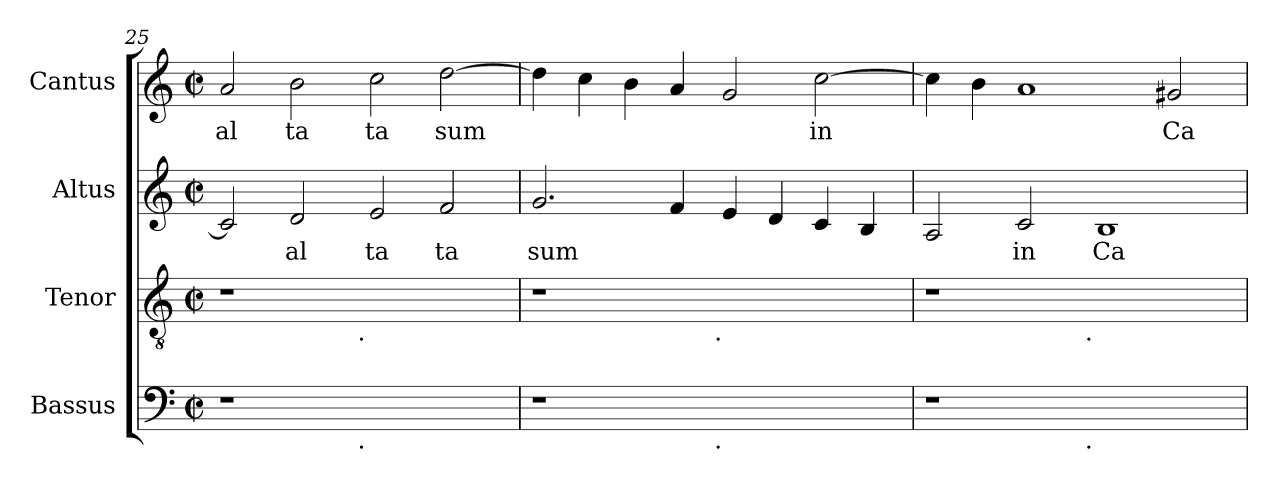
**kern	**kern	**kern	**text	**kern	**text
*part4	*part3	*part2	*part2	*part1	*part1
*staff4	*staff3	*staff2	*staff2	*staff1	*staff1
*I"Bassus	*I"Tenor	*I"Altus	*	*I"Cantus	*
*clefF4	*clefGv2	*clefG2	*	*clefG2	*
*k[]	*k[]	*k[]	*	*k[]	*
*C:	*C:	*C:	*	*C:	*
*M2/2	*M2/2	*M2/2	*	*M2/2	*
*met(c|)	*met(c|)	*met(c|)	*	*met(c|)	*
=25	=25	=25	=25	=25	=25
!	!	!	!LO:LY:b:cj	!	!LO:LY:b
*^	*^	*	*	*	*
1r	2ryy	1r	2ryy	2c/]	.	2a/	al
!	!	!	!	!	!LO:LY:b:cj	!	!LO:LY:b
.	4...ryy	.	4...ryy	2d/	al	2b\	ta
!	!	!	!LO:TX:b:t=.	!	!	!	!
!	!LO:TX:b:t=.	!	!	!	!	!	!
.	1ryy	.	1ryy	.	.	.	.
!	!	!	!	!	!LO:LY:b:cj	!	!LO:LY:b
1ryy	.	1ryy	.	2e/	ta	2cc\	ta
!	!	!	!	!	!LO:LY:b:cj	!	!LO:LY:b
.	.	.	.	2f/	ta	[>2dd\	sum
.	32ryy	.	32ryy	.	.	.	.
=26	=26	=26	=26	=26	=26	=26	=26
!	!	!	!	!	!LO:LY:b:cj	!	!LO:LY:b
1r	2ryy	1r	2ryy	2.g/	sum	4dd\]	.
!	!	!	!	!	!	!	!LO:LY:b
.	.	.	.	.	.	4cc\	.
!	!	!	!	!	!	!	!LO:LY:b
.	4ryy	.	4ryy	.	.	4b\	.
!	!	!	!	!	!LO:LY:b:cj	!	!LO:LY:b
.	8...ryy	.	8...ryy	4f/	.	4a/	.
!	!	!	!LO:TX:b:t=.	!	!	!	!
!	!LO:TX:b:t=.	!	!	!	!	!	!
.	1ryy	.	1ryy	.	.	.	.
!	!	!	!	!	!LO:LY:b:cj	!	!LO:LY:b
1ryy	.	1ryy	.	4e/	.	2g/	.
!	!	!	!	!	!LO:LY:b:cj	!	!
.	.	.	.	4d/	.	.	.
!	!	!	!	!	!LO:LY:b:cj	!	!LO:LY:b
.	.	.	.	4c/	.	[>2cc\	in
!	!	!	!	!	!LO:LY:b:cj	!	!
.	.	.	.	4B/	.	.	.
.	64ryy	.	64ryy	.	.	.	.
=27	=27	=27	=27	=27	=27	=27	=27
!	!	!	!	!	!LO:LY:b:cj	!	!LO:LY:b
1r	2ryy	1r	2ryy	2A/	.	4cc\]	.
!	!	!	!	!	!	!	!LO:LY:b
.	.	.	.	.	.	4b\	.
!	!	!	!	!	!LO:LY:b:cj	!	!LO:LY:b
.	4...ryy	.	4...ryy	2c/	in	1a	.
!	!	!	!LO:TX:b:t=.	!	!	!	!
!	!LO:TX:b:t=.	!	!	!	!	!	!
.	1ryy	.	1ryy	.	.	.	.
!	!	!	!	!	!LO:LY:b:cj	!	!
1ryy	.	1ryy	.	1B	Ca	.	.
!	!	!	!	!	!	!	!LO:LY:b
.	.	.	.	.	.	2g#/	Ca
.	32ryy	.	32ryy	.	.	.	.
*v	*v	*	*	*	*	*	*
*	*v	*v	*	*	*	*
=	=	=	=	=	=
*-	*-	*-	*-	*-	*-
